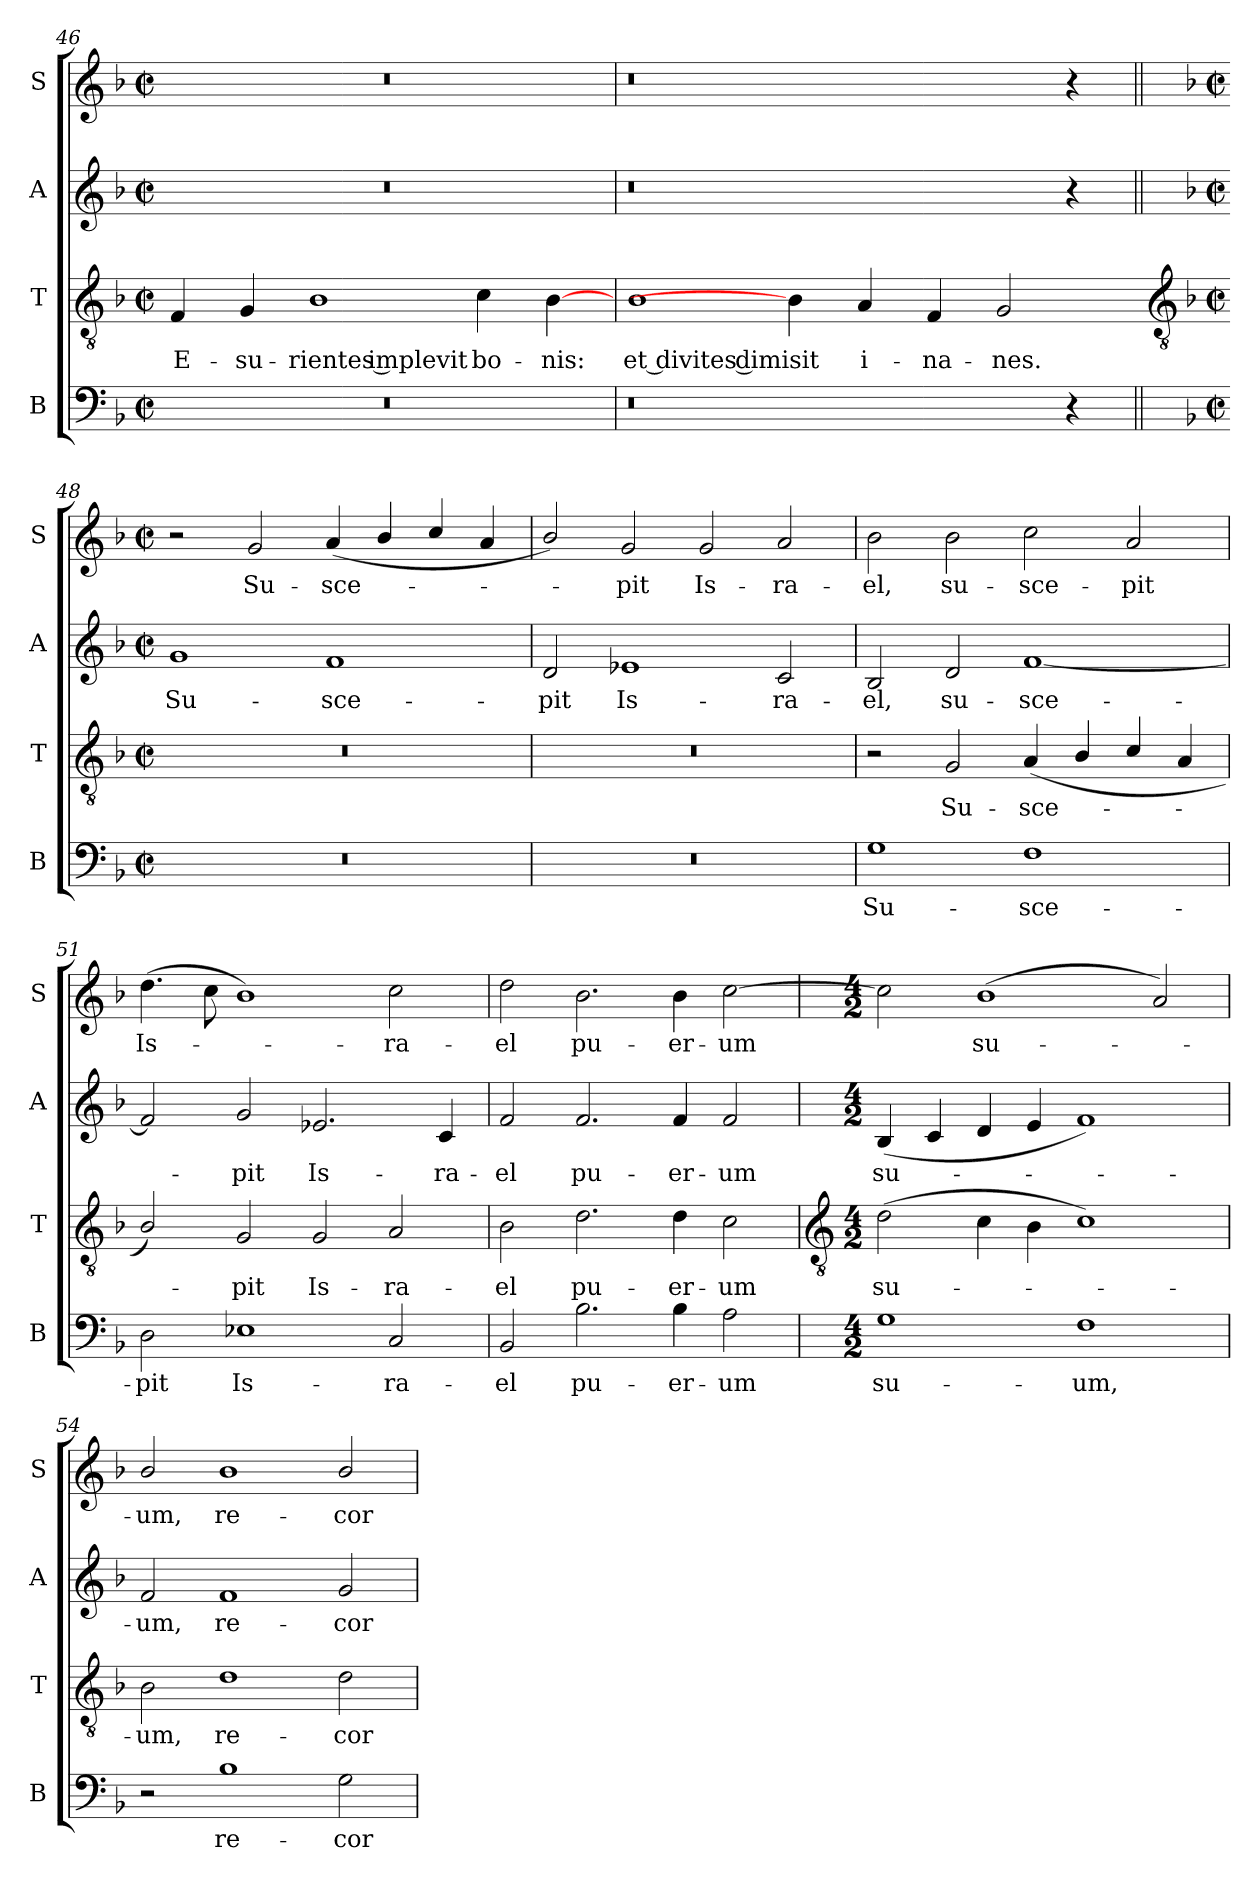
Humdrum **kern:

**kern	**text	**kern	**text	**kern	**text	**kern	**text
*part4	*part4	*part3	*part3	*part2	*part2	*part1	*part1
*staff4	*staff4	*staff3	*staff3	*staff2	*staff2	*staff1	*staff1
*I"B	*	*I"T	*	*I"A	*	*I"S	*
*I'B	*	*I'T	*	*I'A	*	*I'S	*
!!LO:LB:g=z
*clefF4	*	*clefGv2	*	*clefG2	*	*clefG2	*
*k[b-]	*	*k[b-]	*	*k[b-]	*	*k[b-]	*
*F:	*	*F:	*	*F:	*	*F:	*
*M4/2	*	*M4/2	*	*M4/2	*	*M4/2	*
*met(c|)	*	*met(c|)	*	*met(c|)	*	*met(c|)	*
=46	=46	=46	=46	=46	=46	=46	=46
!	!	!	!LO:LY:b	!	!	!	!
0r	.	4F	E-	0r	.	0r	.
!	!	!	!LO:LY:b	!	!	!	!
.	.	4G	-su-	.	.	.	.
!	!	!	!LO:LY:b	!	!	!	!
.	.	1B-	-rientes implevit	.	.	.	.
!	!	!	!LO:LY:b	!	!	!	!
.	.	4c	bo-	.	.	.	.
!	!	!	!LO:LY:b	!	!	!	!
.	.	[4B-	-nis:	.	.	.	.
=47	=47	=47	=47	=47	=47	=47	=47
!	!	!	!LO:LY:b	!	!	!	!
0r	.	1B-	et divites dimisit	0r	.	0r	.
.	.	4B-]	.	.	.	.	.
!	!	!	!LO:LY:b	!	!	!	!
.	.	4A	i-	.	.	.	.
!	!	!	!LO:LY:b	!	!	!	!
.	.	4F	-na-	.	.	.	.
!	!	!	!LO:LY:b	!	!	!	!
.	.	2G	-nes.	.	.	.	.
4r	.	.	.	4r	.	4r	.
!!LO:LB:g=z
=48||	=48||	=48-	=48||	=48||	=48||	=48||	=48||
*	*	*clefGv2	*	*	*	*	*
*k[b-]	*	*	*	*k[b-]	*	*k[b-]	*
*F:	*	*	*	*F:	*	*F:	*
*M4/2	*	*M4/2	*	*M4/2	*	*M4/2	*
*met(c|)	*	*met(c|)	*	*met(c|)	*	*met(c|)	*
!	!	!	!	!	!LO:LY:b	!	!
0r	.	0r	.	1g	Su-	2r	.
!	!	!	!	!	!	!	!LO:LY:b
.	.	.	.	.	.	2g	Su-
!	!	!	!	!	!LO:LY:b	!	!LO:LY:b
.	.	.	.	1f	-sce-	(<4a	-sce-
.	.	.	.	.	.	4b-/	.
.	.	.	.	.	.	4cc/	.
.	.	.	.	.	.	4a	.
=49	=49	=49	=49	=49	=49	=49	=49
!	!	!	!	!	!LO:LY:b	!	!
0r	.	0r	.	2d	-pit	2b-/)	.
!	!	!	!	!	!LO:LY:b	!	!LO:LY:b
.	.	.	.	1e-X	Is-	2g	pit
!	!	!	!	!	!	!	!LO:LY:b
.	.	.	.	.	.	2g	Is-
!	!	!	!	!	!LO:LY:b	!	!LO:LY:b
.	.	.	.	2c	-ra-	2a	-ra-
=50	=50	=50	=50	=50	=50	=50	=50
!	!LO:LY:b	!	!	!	!LO:LY:b	!	!LO:LY:b
1G	Su-	2r	.	2B-	-el,	2b-	-el,
!	!	!	!LO:LY:b	!	!LO:LY:b	!	!LO:LY:b
.	.	2G	Su-	2d	su-	2b-	su-
!	!LO:LY:b	!	!LO:LY:b	!	!LO:LY:b	!	!LO:LY:b
1F	-sce-	(<4A	-sce-	[1f	-sce-	2cc	-sce-
.	.	4B-/	.	.	.	.	.
!	!	!	!	!	!	!	!LO:LY:b
.	.	4c/	.	.	.	2a	-pit
.	.	4A	.	.	.	.	.
=51	=51	=51	=51	=51	=51	=51	=51
!	!LO:LY:b	!	!	!	!	!	!LO:LY:b
2D	-pit	2B-/)	.	2f]	.	(>4.dd	Is-
.	.	.	.	.	.	8cc	.
!	!LO:LY:b	!	!LO:LY:b	!	!LO:LY:b	!	!
1E-X	Is-	2G	pit	2g	pit	1b-)	.
!	!	!	!LO:LY:b	!	!LO:LY:b	!	!
.	.	2G	Is-	2.e-X	Is-	.	.
!	!LO:LY:b	!	!LO:LY:b	!	!	!	!LO:LY:b
2C	-ra-	2A	-ra-	.	.	2cc	ra-
!	!	!	!	!	!LO:LY:b	!	!
.	.	.	.	4c	-ra-	.	.
=52	=52	=52	=52	=52	=52	=52	=52
!	!LO:LY:b	!	!LO:LY:b	!	!LO:LY:b	!	!LO:LY:b
2BB-	-el	2B-	-el	2f	-el	2dd	-el
!	!LO:LY:b	!	!LO:LY:b	!	!LO:LY:b	!	!LO:LY:b
2.B-	pu-	2.d	pu-	2.f	pu-	2.b-	pu-
!	!LO:LY:b	!	!LO:LY:b	!	!LO:LY:b	!	!LO:LY:b
4B-	-er-	4d	-er-	4f	-er-	4b-	-er-
!	!LO:LY:b	!	!LO:LY:b	!	!LO:LY:b	!	!LO:LY:b
2A	-um	2c	-um	2f	-um	[2cc	-um
!!LO:LB:g=z
=53	=53	=53	=53	=53	=53	=53	=53
*	*	*clefGv2	*	*	*	*	*
*M4/2	*	*M4/2	*	*M4/2	*	*M4/2	*
!	!LO:LY:b	!	!LO:LY:b	!	!LO:LY:b	!	!
1G	su-	(>2d	su-	(<4B-	su-	2cc]	.
.	.	.	.	4c	.	.	.
!	!	!	!	!	!	!	!LO:LY:b
.	.	4c	.	4d	.	(<1b-	su-
.	.	4B-	.	4e	.	.	.
!	!LO:LY:b	!	!	!	!	!	!
1F	-um,	1c)	.	1f)	.	.	.
.	.	.	.	.	.	2a)	.
=54	=54	=54	=54	=54	=54	=54	=54
!	!	!	!LO:LY:b	!	!LO:LY:b	!	!LO:LY:b
2r	.	2B-	um,	2f	um,	2b-/	um,
!	!LO:LY:b	!	!LO:LY:b	!	!LO:LY:b	!	!LO:LY:b
1B-	re-	1d	re-	1f	re-	1b-	re-
!	!LO:LY:b	!	!LO:LY:b	!	!LO:LY:b	!	!LO:LY:b
2G	-cor-	2d	-cor-	2g	-cor-	2b-/	-cor-
=	=	=	=	=	=	=	=
*-	*-	*-	*-	*-	*-	*-	*-
